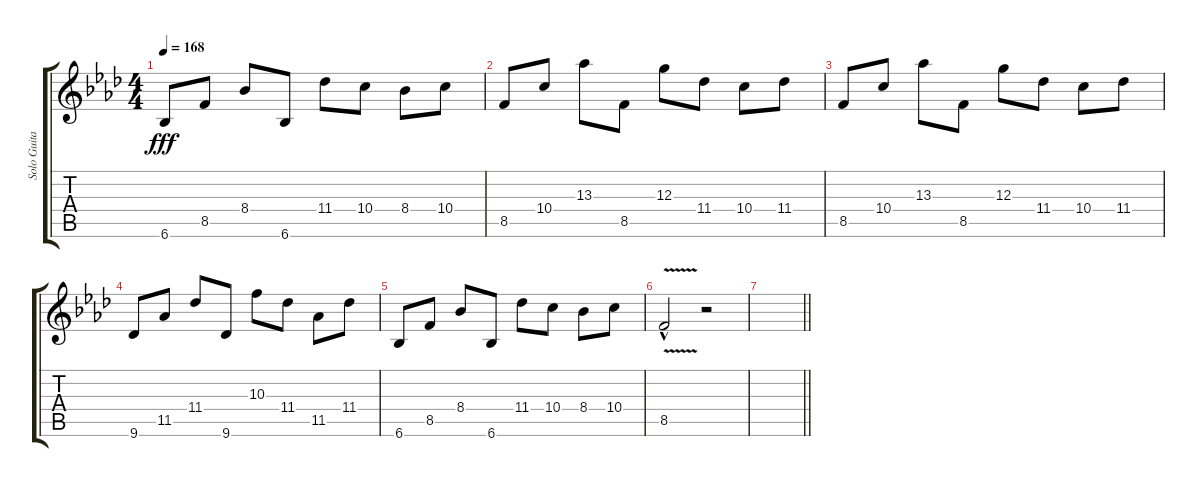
\track ("Solo Guitar" "Solo Guita") {instrument distortionguitar}
\staff {score tabs}
\tuning (E4 B3 G3 D3 A2 E2) {hide}
\ts (4 4)
\tempo 168
\clef g2
\ks fminor
6.6.8{dy fff} 8.5.8 8.4.8 6.6.8 11.4.8 10.4.8 8.4.8 10.4.8 |
8.5.8 10.4.8 13.3.8 8.5.8 12.3.8 11.4.8 10.4.8 11.4.8 |
8.5.8 10.4.8 13.3.8 8.5.8 12.3.8 11.4.8 10.4.8 11.4.8 |
9.6.8 11.5.8 11.4.8 9.6.8 10.3.8 11.4.8 11.5.8 11.4.8 |
6.6.8 8.5.8 8.4.8 6.6.8 11.4.8 10.4.8 8.4.8 10.4.8 |
8.5{v hac}.2 r.2 |
\barLineRight lightlight
